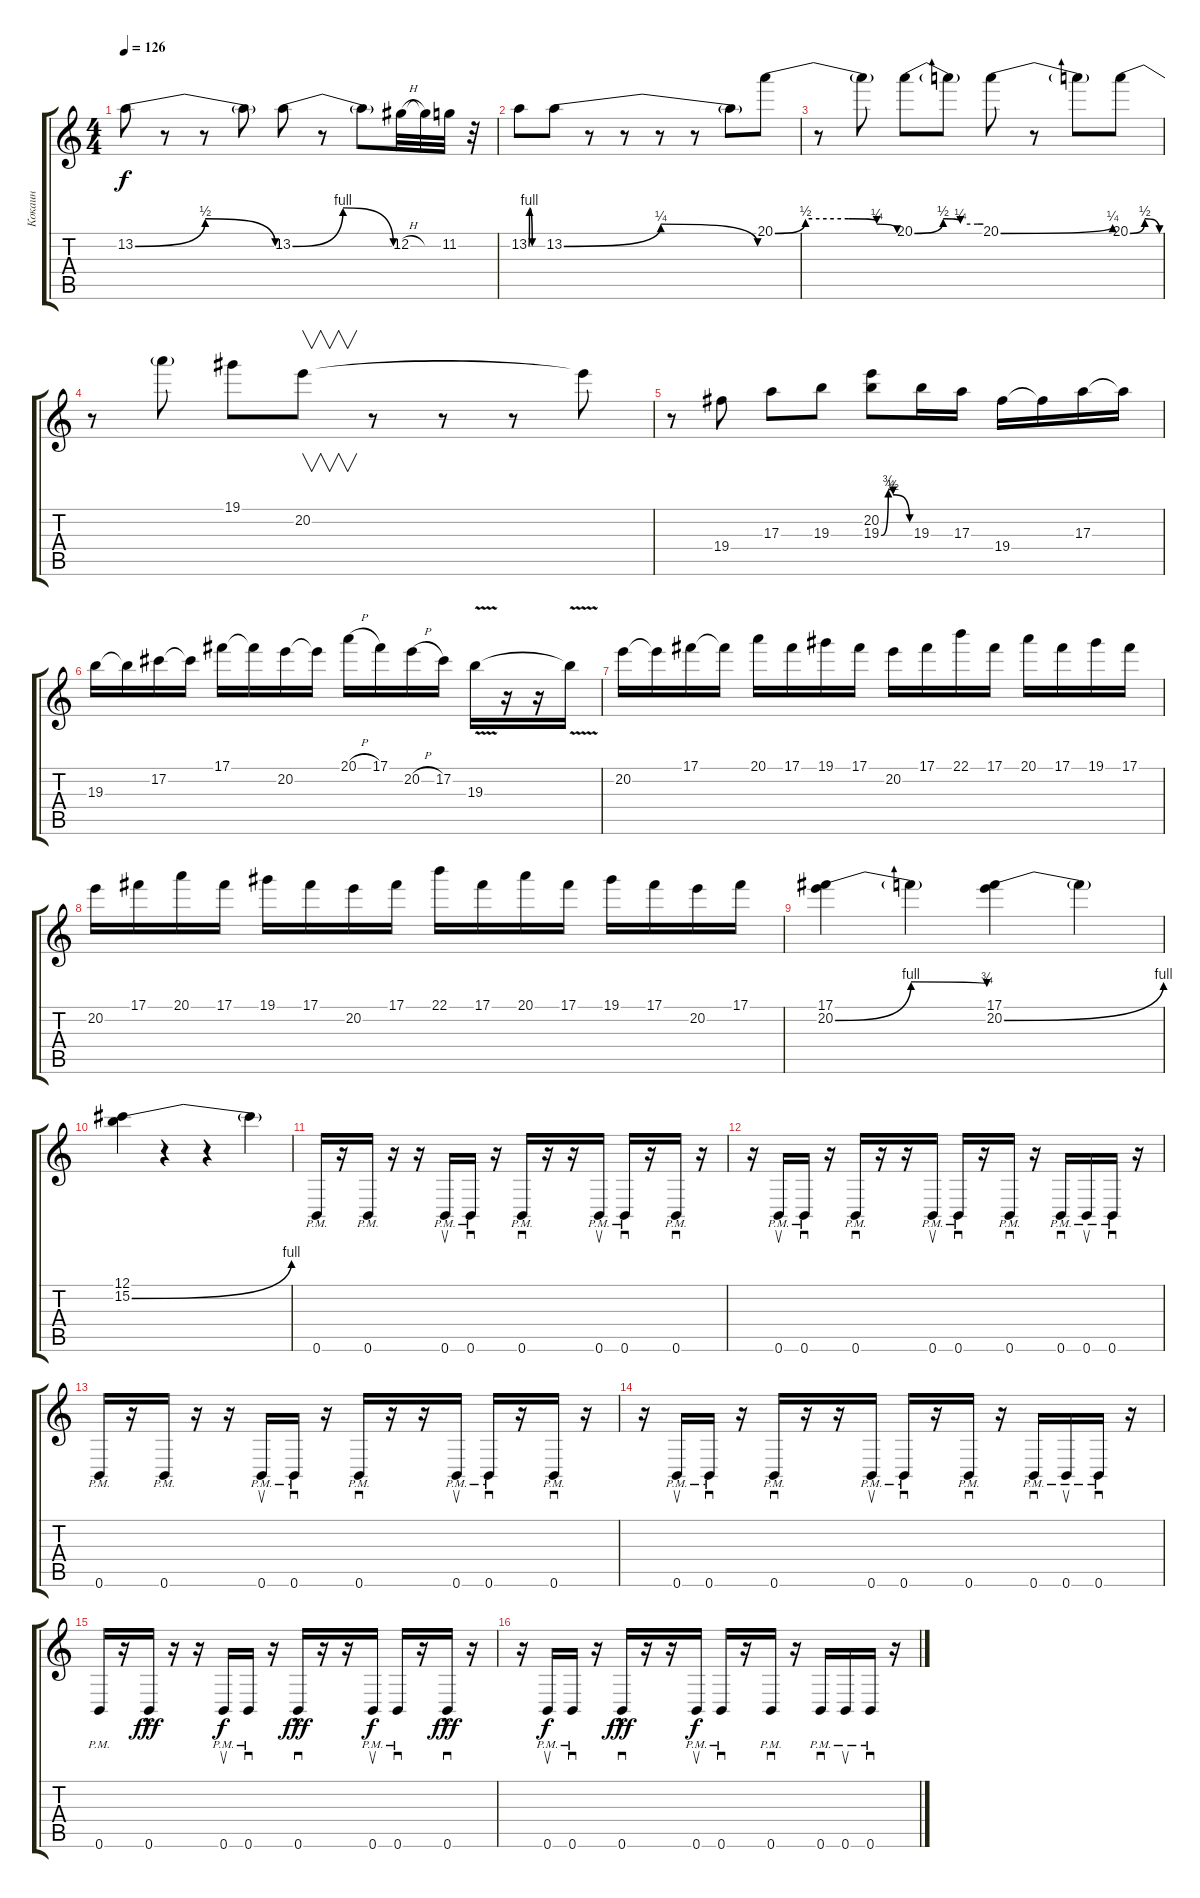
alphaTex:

\track ("Кокаин" "Кокаин") {instrument distortionguitar}
\staff {score tabs}
\tuning (Db4 Ab3 E3 B2 Gb2 B1) {hide}
\ts (4 4)
\tempo 126
\clef g2
\ks c
13.2{be (bendrelease 0 0 29 2 29 2 60 0)}.8{dy f} r.8 r.8 13.2{t}.8 13.2{be (bendrelease 0 0 30 4 30 4 60 0)}.8 r.8 13.2{t}.8 12.2{h}.32 12.2{t}.32 11.2.32 r.32 |
13.2{be (custom 0 0 3 4 15 0 60 0)}.8 13.2{be (bendrelease 0 0 30 1 30 1 60 0)}.8 r.8 r.8 r.8 r.8 13.2{t}.8 20.1{be (custom 0 0 15 2 36 2 50 1 60 0)}.8 |
r.8 20.1{t}.8 20.1{be (custom 0 0 25 2 40 1 55 1 60 1)}.8 20.1{t}.8 20.1{be (bend 0 0 60 1)}.8 r.8 20.1{t}.8 20.1{be (bendrelease 0 0 35 2 35 2 60 0)}.8 |
r.8 20.1{t}.8 19.1.8 20.2.8{v} r.8 r.8 r.8 20.2{t}.8 |
r.8 19.4.8 17.3.8 19.3.8 (20.2 19.3{be (custom 0 0 15 3 25 2 60 0)}).8 19.3.16 17.3.16 19.4.16 19.4{t}.16 17.3.16 17.3{t}.16 |
19.3.16 19.3{t}.16 17.2.16 17.2{t}.16 17.1.16 17.1{t}.16 20.2.16 20.2{t}.16 20.1{h}.16 17.1.16 20.2{h}.16 17.2.16 19.3{v}.16 r.16 r.16 19.3{t}.16 |
20.2.16 20.2{t}.16 17.1.16 17.1{t}.16 20.1.16 17.1.16 19.1.16 17.1.16 20.2.16 17.1.16 22.1.16 17.1.16 20.1.16 17.1.16 19.1.16 17.1.16 |
20.2.16 17.1.16 20.1.16 17.1.16 19.1.16 17.1.16 20.2.16 17.1.16 22.1.16 17.1.16 20.1.16 17.1.16 19.1.16 17.1.16 20.2.16 17.1.16 |
(17.1 20.2{be (bendrelease 0 0 20 4 50 4 60 3)}).4 20.2{t}.4 (17.1 20.2{be (bend 0 0 60 4)}).4 20.2{t}.4 |
(12.1 15.2{be (bend 0 0 60 4)}).4 r.4 r.4 15.2{t}.4 |
0.6{pm}.16 r.16 0.6{pm}.16 r.16 r.16 0.6{pm}.16{su} 0.6{pm}.16{sd} r.16 0.6{pm}.16{sd} r.16 r.16 0.6{pm}.16{su} 0.6{pm}.16{sd} r.16 0.6{pm}.16{sd} r.16 |
r.16 0.6{pm}.16{su} 0.6{pm}.16{sd} r.16 0.6{pm}.16{sd} r.16 r.16 0.6{pm}.16{su} 0.6{pm}.16{sd} r.16 0.6{pm}.16{sd} r.16 0.6{pm}.16{sd} 0.6{pm}.16{su} 0.6{pm}.16{sd} r.16 |
0.6{pm}.16 r.16 0.6{pm}.16 r.16 r.16 0.6{pm}.16{su} 0.6{pm}.16{sd} r.16 0.6{pm}.16{sd} r.16 r.16 0.6{pm}.16{su} 0.6{pm}.16{sd} r.16 0.6{pm}.16{sd} r.16 |
r.16 0.6{pm}.16{su} 0.6{pm}.16{sd} r.16 0.6{pm}.16{sd} r.16 r.16 0.6{pm}.16{su} 0.6{pm}.16{sd} r.16 0.6{pm}.16{sd} r.16 0.6{pm}.16{sd} 0.6{pm}.16{su} 0.6{pm}.16{sd} r.16 |
0.6{pm}.16 r.16 0.6{hac}.16{dy fff} r.16 r.16 0.6{pm}.16{su dy f} 0.6{pm}.16{sd} r.16 0.6{hac}.16{sd dy fff} r.16 r.16 0.6{pm}.16{su dy f} 0.6{pm}.16{sd} r.16 0.6{hac}.16{sd dy fff} r.16 |
r.16 0.6{pm}.16{su dy f} 0.6{pm}.16{sd} r.16 0.6{hac}.16{sd dy fff} r.16 r.16 0.6{pm}.16{su dy f} 0.6{pm}.16{sd} r.16 0.6{pm}.16{sd} r.16 0.6{pm}.16{sd} 0.6{pm}.16{su} 0.6{pm}.16{sd} r.16
